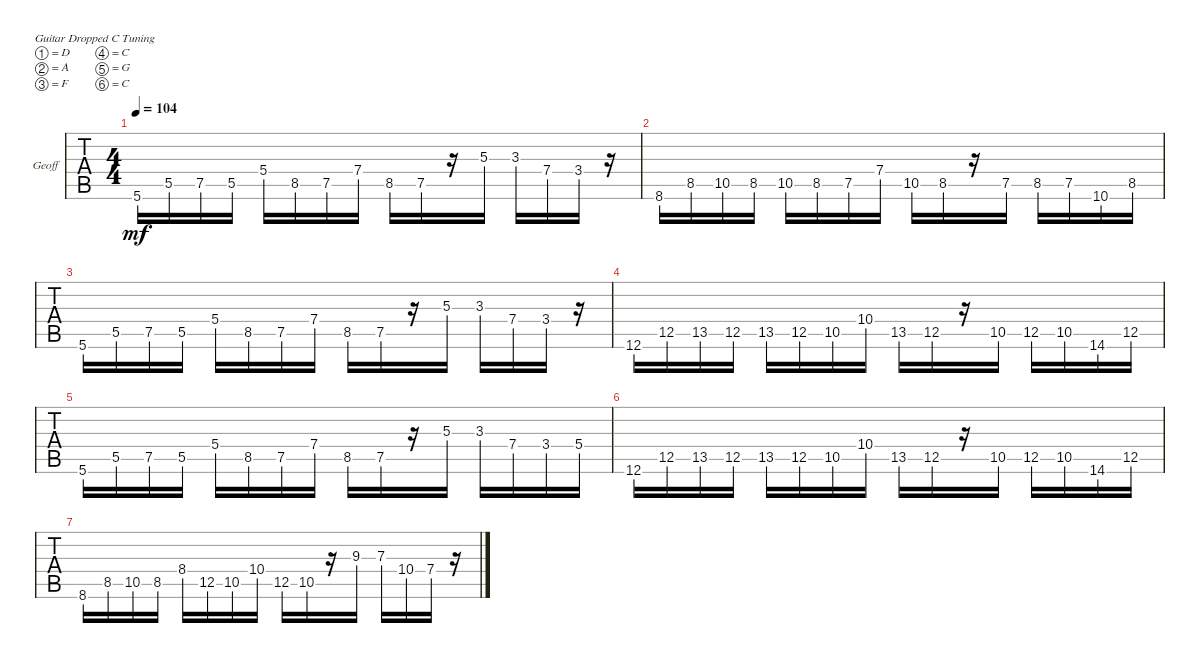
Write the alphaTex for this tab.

\defaultSystemsLayout 4
\bracketExtendMode groupsimilarinstruments
\firstSystemTrackNameOrientation horizontal
\otherSystemsTrackNameOrientation horizontal
\track ("Geofuck" "Geoff") {instrument distortionguitar}
\staff {tabs}
\tuning (D4 A3 F3 C3 G2 C2)
\ts (4 4)
\tempo 104
\clef g2
\ks c
5.6.16{dy mf} 5.5.16 7.5.16 5.5.16 5.4.16 8.5.16 7.5.16 7.4.16 8.5.16 7.5.16 r.16 5.3.16 3.3.16 7.4.16 3.4.16 r.16 |
8.6.16 8.5.16 10.5.16 8.5.16 10.5.16 8.5.16 7.5.16 7.4.16 10.5.16 8.5.16 r.16 7.5.16 8.5.16 7.5.16 10.6.16 8.5.16 |
5.6.16 5.5.16 7.5.16 5.5.16 5.4.16 8.5.16 7.5.16 7.4.16 8.5.16 7.5.16 r.16 5.3.16 3.3.16 7.4.16 3.4.16 r.16 |
12.6.16 12.5.16 13.5.16 12.5.16 13.5.16 12.5.16 10.5.16 10.4.16 13.5.16 12.5.16 r.16 10.5.16 12.5.16 10.5.16 14.6.16 12.5.16 |
5.6.16 5.5.16 7.5.16 5.5.16 5.4.16 8.5.16 7.5.16 7.4.16 8.5.16 7.5.16 r.16 5.3.16 3.3.16 7.4.16 3.4.16 5.4.16 |
12.6.16 12.5.16 13.5.16 12.5.16 13.5.16 12.5.16 10.5.16 10.4.16 13.5.16 12.5.16 r.16 10.5.16 12.5.16 10.5.16 14.6.16 12.5.16 |
8.6.16 8.5.16 10.5.16 8.5.16 8.4.16 12.5.16 10.5.16 10.4.16 12.5.16 10.5.16 r.16 9.3.16 7.3.16 10.4.16 7.4.16 r.16
